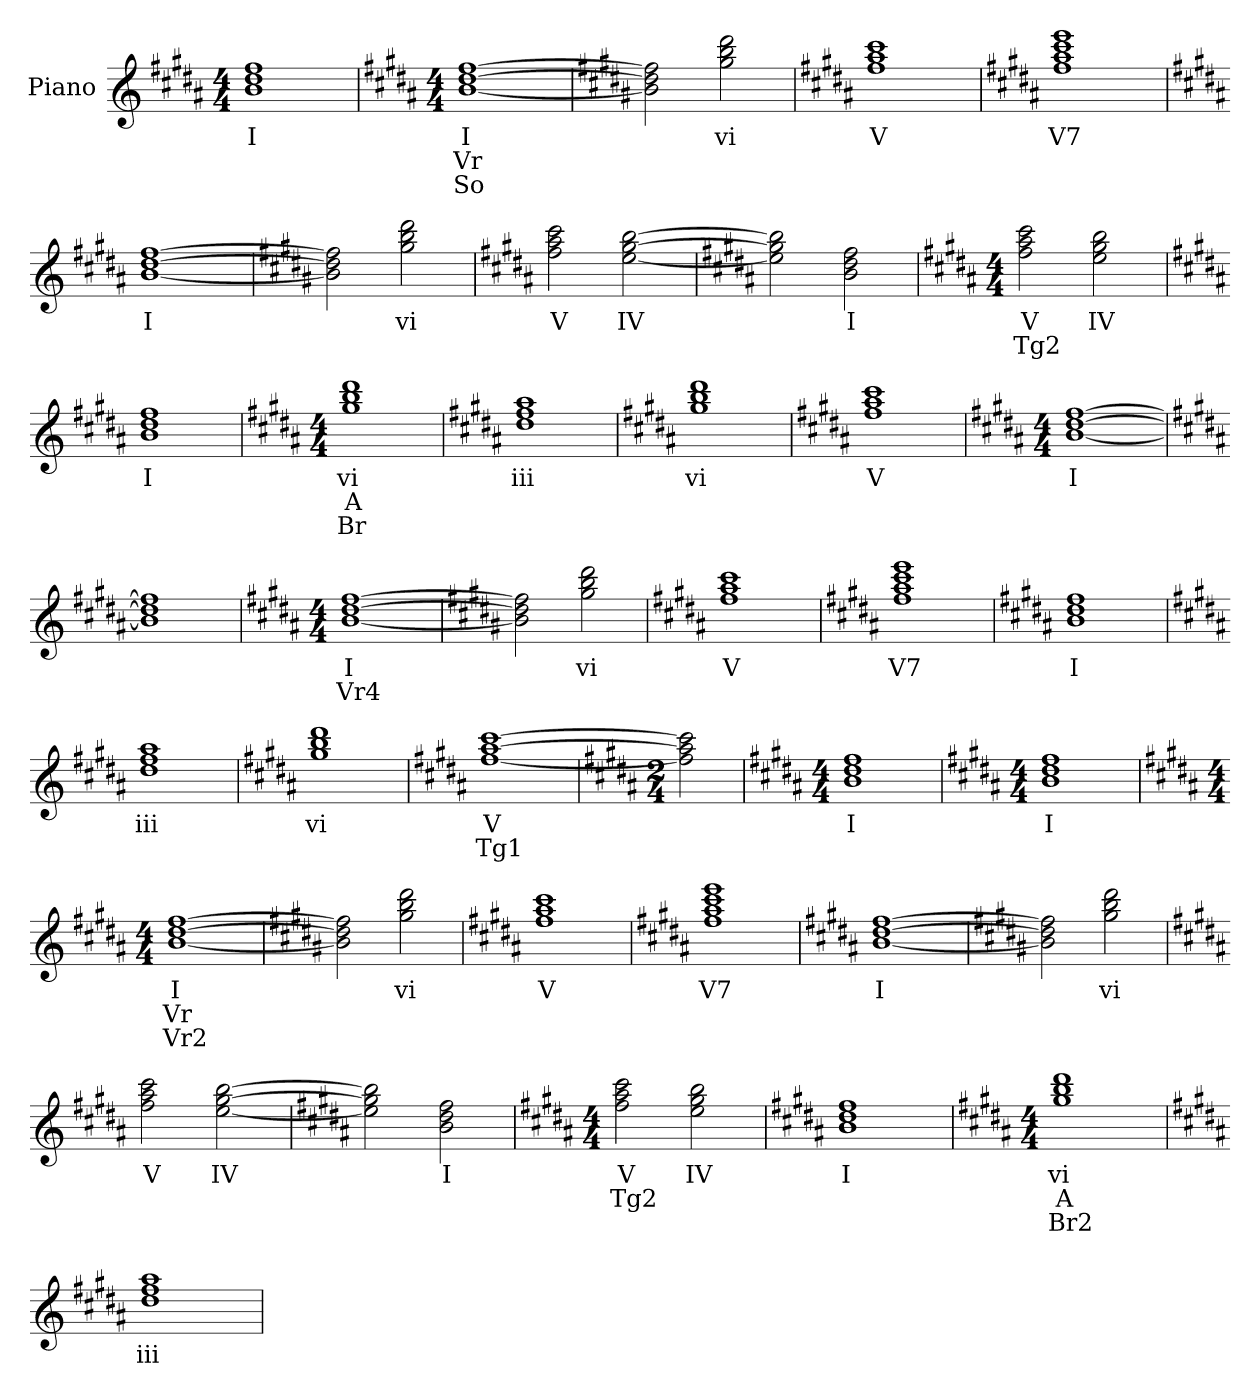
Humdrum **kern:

**kern	**text	**text	**text
*part1	*part1	*part1	*part1
*staff1	*staff1	*staff1	*staff1
*I"Piano	*	*	*
*I'Pno	*	*	*
*k[f#c#g#d#a#]	*	*	*
*B:	*	*	*
*M4/4	*	*	*
=	=	=	=
1b 1dd# 1ff#	I	.	.
=	=	=	=
*k[f#c#g#d#a#]	*	*	*
*B:	*	*	*
*M4/4	*	*	*
[1b [1dd# [1ff#	I	Vr	So
=	=	=	=
*k[f#c#g#d#a#]	*	*	*
*B:	*	*	*
2b] 2dd#] 2ff#]	.	.	.
2gg# 2bb 2ddd#	vi	.	.
=	=	=	=
*k[f#c#g#d#a#]	*	*	*
*B:	*	*	*
1ff# 1aa# 1ccc#	V	.	.
=	=	=	=
*k[f#c#g#d#a#]	*	*	*
*B:	*	*	*
1ff# 1aa# 1ccc# 1eee	V7	.	.
=	=	=	=
*k[f#c#g#d#a#]	*	*	*
*B:	*	*	*
[1b [1dd# [1ff#	I	.	.
=	=	=	=
*k[f#c#g#d#a#]	*	*	*
*B:	*	*	*
2b] 2dd#] 2ff#]	.	.	.
2gg# 2bb 2ddd#	vi	.	.
=	=	=	=
*k[f#c#g#d#a#]	*	*	*
*B:	*	*	*
2ff# 2aa# 2ccc#	V	.	.
[2ee [2gg# [2bb	IV	.	.
=	=	=	=
*k[f#c#g#d#a#]	*	*	*
*B:	*	*	*
2ee] 2gg#] 2bb]	.	.	.
2b 2dd# 2ff#	I	.	.
=	=	=	=
*k[f#c#g#d#a#]	*	*	*
*B:	*	*	*
*M4/4	*	*	*
2ff# 2aa# 2ccc#	V	Tg2	.
2ee 2gg# 2bb	IV	.	.
=	=	=	=
*k[f#c#g#d#a#]	*	*	*
*B:	*	*	*
1b 1dd# 1ff#	I	.	.
=	=	=	=
*k[f#c#g#d#a#]	*	*	*
*B:	*	*	*
*M4/4	*	*	*
1gg# 1bb 1ddd#	vi	A	Br
=	=	=	=
*k[f#c#g#d#a#]	*	*	*
*B:	*	*	*
1dd# 1ff# 1aa#	iii	.	.
=	=	=	=
*k[f#c#g#d#a#]	*	*	*
*B:	*	*	*
1gg# 1bb 1ddd#	vi	.	.
=	=	=	=
*k[f#c#g#d#a#]	*	*	*
*B:	*	*	*
1ff# 1aa# 1ccc#	V	.	.
=	=	=	=
*k[f#c#g#d#a#]	*	*	*
*B:	*	*	*
*M4/4	*	*	*
[1b [1dd# [1ff#	I	.	.
=	=	=	=
*k[f#c#g#d#a#]	*	*	*
*B:	*	*	*
1b] 1dd#] 1ff#]	.	.	.
=	=	=	=
*k[f#c#g#d#a#]	*	*	*
*B:	*	*	*
*M4/4	*	*	*
[1b [1dd# [1ff#	I	Vr4	.
=	=	=	=
*k[f#c#g#d#a#]	*	*	*
*B:	*	*	*
2b] 2dd#] 2ff#]	.	.	.
2gg# 2bb 2ddd#	vi	.	.
=	=	=	=
*k[f#c#g#d#a#]	*	*	*
*B:	*	*	*
1ff# 1aa# 1ccc#	V	.	.
=	=	=	=
*k[f#c#g#d#a#]	*	*	*
*B:	*	*	*
1ff# 1aa# 1ccc# 1eee	V7	.	.
=	=	=	=
*k[f#c#g#d#a#]	*	*	*
*B:	*	*	*
1b 1dd# 1ff#	I	.	.
=	=	=	=
*k[f#c#g#d#a#]	*	*	*
*B:	*	*	*
1dd# 1ff# 1aa#	iii	.	.
=	=	=	=
*k[f#c#g#d#a#]	*	*	*
*B:	*	*	*
1gg# 1bb 1ddd#	vi	.	.
=	=	=	=
*k[f#c#g#d#a#]	*	*	*
*B:	*	*	*
[1ff# [1aa# [1ccc#	V	Tg1	.
=	=	=	=
*k[f#c#g#d#a#]	*	*	*
*B:	*	*	*
*M2/4	*	*	*
2ff#] 2aa#] 2ccc#]	.	.	.
=	=	=	=
*k[f#c#g#d#a#]	*	*	*
*B:	*	*	*
*M4/4	*	*	*
1b 1dd# 1ff#	I	.	.
=	=	=	=
*k[f#c#g#d#a#]	*	*	*
*B:	*	*	*
*M4/4	*	*	*
1b 1dd# 1ff#	I	.	.
=	=	=	=
*k[f#c#g#d#a#]	*	*	*
*B:	*	*	*
*M4/4	*	*	*
[1b [1dd# [1ff#	I	Vr	Vr2
=	=	=	=
*k[f#c#g#d#a#]	*	*	*
*B:	*	*	*
2b] 2dd#] 2ff#]	.	.	.
2gg# 2bb 2ddd#	vi	.	.
=	=	=	=
*k[f#c#g#d#a#]	*	*	*
*B:	*	*	*
1ff# 1aa# 1ccc#	V	.	.
=	=	=	=
*k[f#c#g#d#a#]	*	*	*
*B:	*	*	*
1ff# 1aa# 1ccc# 1eee	V7	.	.
=	=	=	=
*k[f#c#g#d#a#]	*	*	*
*B:	*	*	*
[1b [1dd# [1ff#	I	.	.
=	=	=	=
*k[f#c#g#d#a#]	*	*	*
*B:	*	*	*
2b] 2dd#] 2ff#]	.	.	.
2gg# 2bb 2ddd#	vi	.	.
=	=	=	=
*k[f#c#g#d#a#]	*	*	*
*B:	*	*	*
2ff# 2aa# 2ccc#	V	.	.
[2ee [2gg# [2bb	IV	.	.
=	=	=	=
*k[f#c#g#d#a#]	*	*	*
*B:	*	*	*
2ee] 2gg#] 2bb]	.	.	.
2b 2dd# 2ff#	I	.	.
=	=	=	=
*k[f#c#g#d#a#]	*	*	*
*B:	*	*	*
*M4/4	*	*	*
2ff# 2aa# 2ccc#	V	Tg2	.
2ee 2gg# 2bb	IV	.	.
=	=	=	=
*k[f#c#g#d#a#]	*	*	*
*B:	*	*	*
1b 1dd# 1ff#	I	.	.
=	=	=	=
*k[f#c#g#d#a#]	*	*	*
*B:	*	*	*
*M4/4	*	*	*
1gg# 1bb 1ddd#	vi	A	Br2
=	=	=	=
*k[f#c#g#d#a#]	*	*	*
*B:	*	*	*
1dd# 1ff# 1aa#	iii	.	.
=	=	=	=
*-	*-	*-	*-
